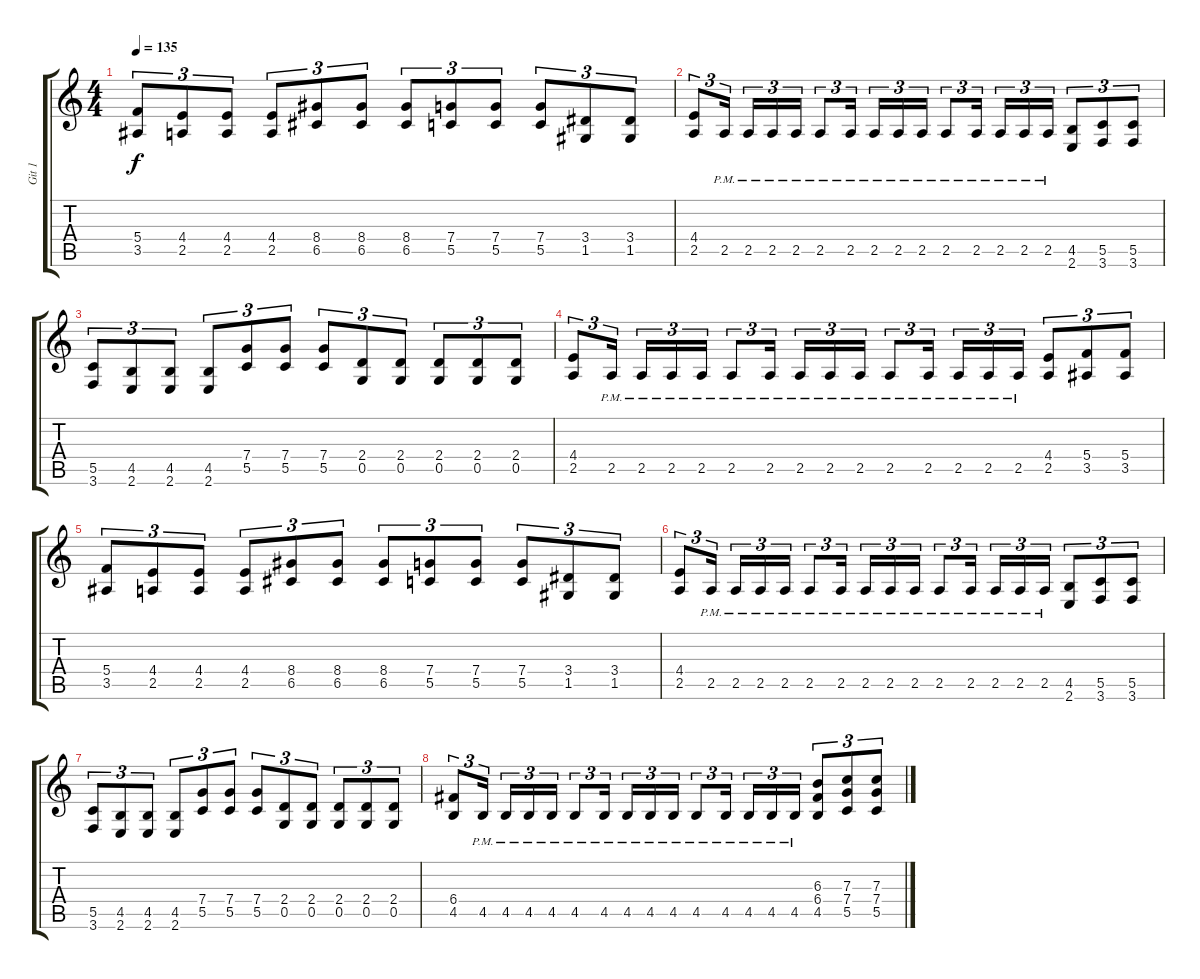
\track ("Git 1" "Git 1") {instrument distortionguitar}
\staff {score tabs}
\tuning (D4 A3 F3 C3 G2 D2) {hide}
\ts (4 4)
\tempo 135
\clef g2
\ks c
(5.4 3.5).8{tu (3 2) dy f} (4.4 2.5).8{tu (3 2)} (4.4 2.5).8{tu (3 2)} (4.4 2.5).8{tu (3 2)} (8.4 6.5).8{tu (3 2)} (8.4 6.5).8{tu (3 2)} (8.4 6.5).8{tu (3 2)} (7.4 5.5).8{tu (3 2)} (7.4 5.5).8{tu (3 2)} (7.4 5.5).8{tu (3 2)} (3.4 1.5).8{tu (3 2)} (3.4 1.5).8{tu (3 2)} |
(4.4 2.5).8{tu (3 2)} 2.5{pm}.16{tu (3 2) beam splitsecondary} 2.5{pm}.16{tu (3 2)} 2.5{pm}.16{tu (3 2)} 2.5{pm}.16{tu (3 2)} 2.5{pm}.8{tu (3 2)} 2.5{pm}.16{tu (3 2) beam splitsecondary} 2.5{pm}.16{tu (3 2)} 2.5{pm}.16{tu (3 2)} 2.5{pm}.16{tu (3 2)} 2.5{pm}.8{tu (3 2)} 2.5{pm}.16{tu (3 2) beam splitsecondary} 2.5{pm}.16{tu (3 2)} 2.5{pm}.16{tu (3 2)} 2.5{pm}.16{tu (3 2)} (4.5 2.6).8{tu (3 2)} (5.5 3.6).8{tu (3 2)} (5.5 3.6).8{tu (3 2)} |
(5.5 3.6).8{tu (3 2)} (4.5 2.6).8{tu (3 2)} (4.5 2.6).8{tu (3 2)} (4.5 2.6).8{tu (3 2)} (7.4 5.5).8{tu (3 2)} (7.4 5.5).8{tu (3 2)} (7.4 5.5).8{tu (3 2)} (2.4 0.5).8{tu (3 2)} (2.4 0.5).8{tu (3 2)} (2.4 0.5).8{tu (3 2)} (2.4 0.5).8{tu (3 2)} (2.4 0.5).8{tu (3 2)} |
(4.4 2.5).8{tu (3 2)} 2.5{pm}.16{tu (3 2) beam splitsecondary} 2.5{pm}.16{tu (3 2)} 2.5{pm}.16{tu (3 2)} 2.5{pm}.16{tu (3 2)} 2.5{pm}.8{tu (3 2)} 2.5{pm}.16{tu (3 2) beam splitsecondary} 2.5{pm}.16{tu (3 2)} 2.5{pm}.16{tu (3 2)} 2.5{pm}.16{tu (3 2)} 2.5{pm}.8{tu (3 2)} 2.5{pm}.16{tu (3 2) beam splitsecondary} 2.5{pm}.16{tu (3 2)} 2.5{pm}.16{tu (3 2)} 2.5{pm}.16{tu (3 2)} (4.4 2.5).8{tu (3 2)} (5.4 3.5).8{tu (3 2)} (5.4 3.5).8{tu (3 2)} |
(5.4 3.5).8{tu (3 2)} (4.4 2.5).8{tu (3 2)} (4.4 2.5).8{tu (3 2)} (4.4 2.5).8{tu (3 2)} (8.4 6.5).8{tu (3 2)} (8.4 6.5).8{tu (3 2)} (8.4 6.5).8{tu (3 2)} (7.4 5.5).8{tu (3 2)} (7.4 5.5).8{tu (3 2)} (7.4 5.5).8{tu (3 2)} (3.4 1.5).8{tu (3 2)} (3.4 1.5).8{tu (3 2)} |
(4.4 2.5).8{tu (3 2)} 2.5{pm}.16{tu (3 2) beam splitsecondary} 2.5{pm}.16{tu (3 2)} 2.5{pm}.16{tu (3 2)} 2.5{pm}.16{tu (3 2)} 2.5{pm}.8{tu (3 2)} 2.5{pm}.16{tu (3 2) beam splitsecondary} 2.5{pm}.16{tu (3 2)} 2.5{pm}.16{tu (3 2)} 2.5{pm}.16{tu (3 2)} 2.5{pm}.8{tu (3 2)} 2.5{pm}.16{tu (3 2) beam splitsecondary} 2.5{pm}.16{tu (3 2)} 2.5{pm}.16{tu (3 2)} 2.5{pm}.16{tu (3 2)} (4.5 2.6).8{tu (3 2)} (5.5 3.6).8{tu (3 2)} (5.5 3.6).8{tu (3 2)} |
(5.5 3.6).8{tu (3 2)} (4.5 2.6).8{tu (3 2)} (4.5 2.6).8{tu (3 2)} (4.5 2.6).8{tu (3 2)} (7.4 5.5).8{tu (3 2)} (7.4 5.5).8{tu (3 2)} (7.4 5.5).8{tu (3 2)} (2.4 0.5).8{tu (3 2)} (2.4 0.5).8{tu (3 2)} (2.4 0.5).8{tu (3 2)} (2.4 0.5).8{tu (3 2)} (2.4 0.5).8{tu (3 2)} |
(6.4 4.5).8{tu (3 2)} 4.5{pm}.16{tu (3 2) beam splitsecondary} 4.5{pm}.16{tu (3 2)} 4.5{pm}.16{tu (3 2)} 4.5{pm}.16{tu (3 2)} 4.5{pm}.8{tu (3 2)} 4.5{pm}.16{tu (3 2) beam splitsecondary} 4.5{pm}.16{tu (3 2)} 4.5{pm}.16{tu (3 2)} 4.5{pm}.16{tu (3 2)} 4.5{pm}.8{tu (3 2)} 4.5{pm}.16{tu (3 2) beam splitsecondary} 4.5{pm}.16{tu (3 2)} 4.5{pm}.16{tu (3 2)} 4.5{pm}.16{tu (3 2)} (6.3 6.4 4.5).8{tu (3 2)} (7.3 7.4 5.5).8{tu (3 2)} (7.3 7.4 5.5).8{tu (3 2)}
